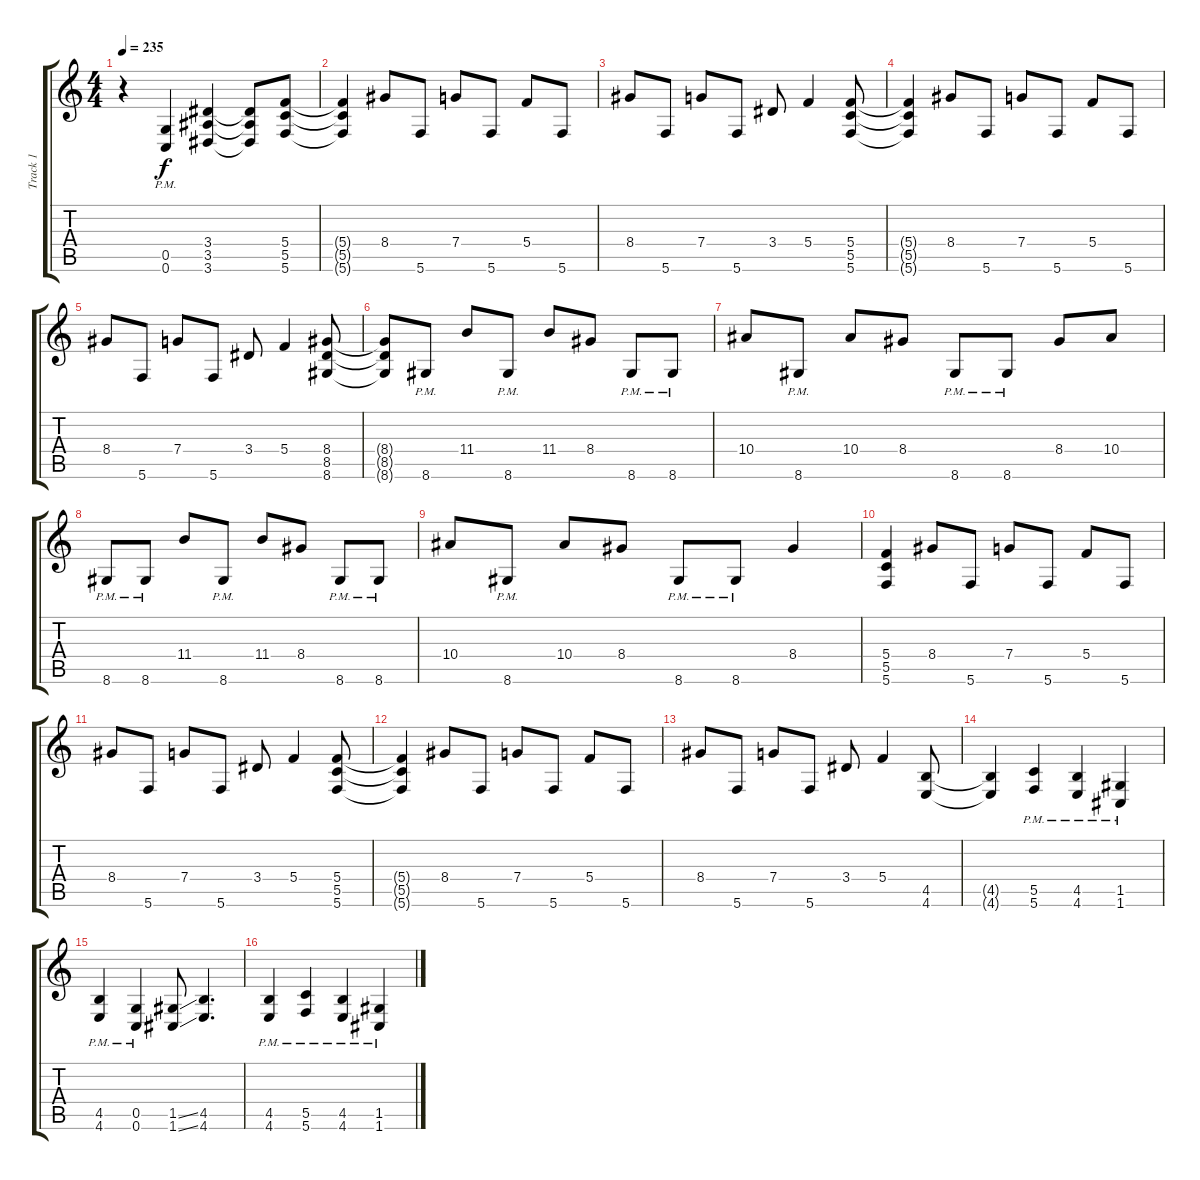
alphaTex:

\track ("Track 1" "Track 1") {instrument distortionguitar}
\staff {score tabs}
\tuning (D4 A3 F3 C3 G2 C2) {hide}
\ts (4 4)
\tempo 235
\clef g2
\ks c
r.4{dy f} (0.5{pm} 0.6).4 (3.4 3.5 3.6).4 (3.4{t} 3.5{t} 3.6{t}).8 (5.4 5.5 5.6).8 |
(5.4{t} 5.5{t} 5.6{t}).4 8.4.8 5.6.8 7.4.8 5.6.8 5.4.8 5.6.8 |
8.4.8 5.6.8 7.4.8 5.6.8 3.4.8 5.4.4 (5.4 5.5 5.6).8 |
(5.4{t} 5.5{t} 5.6{t}).4 8.4.8 5.6.8 7.4.8 5.6.8 5.4.8 5.6.8 |
8.4.8 5.6.8 7.4.8 5.6.8 3.4.8 5.4.4 (8.4 8.5 8.6).8 |
(8.4{t} 8.5{t} 8.6{t}).8 8.6{pm}.8 11.4.8 8.6{pm}.8 11.4.8 8.4.8 8.6{pm}.8 8.6{pm}.8 |
10.4.8 8.6{pm}.8 10.4.8 8.4.8 8.6{pm}.8 8.6{pm}.8 8.4.8 10.4.8 |
8.6{pm}.8 8.6{pm}.8 11.4.8 8.6{pm}.8 11.4.8 8.4.8 8.6{pm}.8 8.6{pm}.8 |
10.4.8 8.6{pm}.8 10.4.8 8.4.8 8.6{pm}.8 8.6{pm}.8 8.4.4 |
(5.4 5.5 5.6).4 8.4.8 5.6.8 7.4.8 5.6.8 5.4.8 5.6.8 |
8.4.8 5.6.8 7.4.8 5.6.8 3.4.8 5.4.4 (5.4 5.5 5.6).8 |
(5.4{t} 5.5{t} 5.6{t}).4 8.4.8 5.6.8 7.4.8 5.6.8 5.4.8 5.6.8 |
8.4.8 5.6.8 7.4.8 5.6.8 3.4.8 5.4.4 (4.5 4.6).8 |
(4.5{t} 4.6{t}).4 (5.5{pm} 5.6{pm}).4 (4.5{pm} 4.6{pm}).4 (1.5{pm} 1.6{pm}).4 |
(4.5{pm} 4.6{pm}).4 (0.5{pm} 0.6{pm}).4 (1.5{ss} 1.6{ss}).8 (4.5 4.6).4{d} |
(4.5{pm} 4.6{pm}).4 (5.5{pm} 5.6{pm}).4 (4.5{pm} 4.6).4 (1.5{pm} 1.6).4
